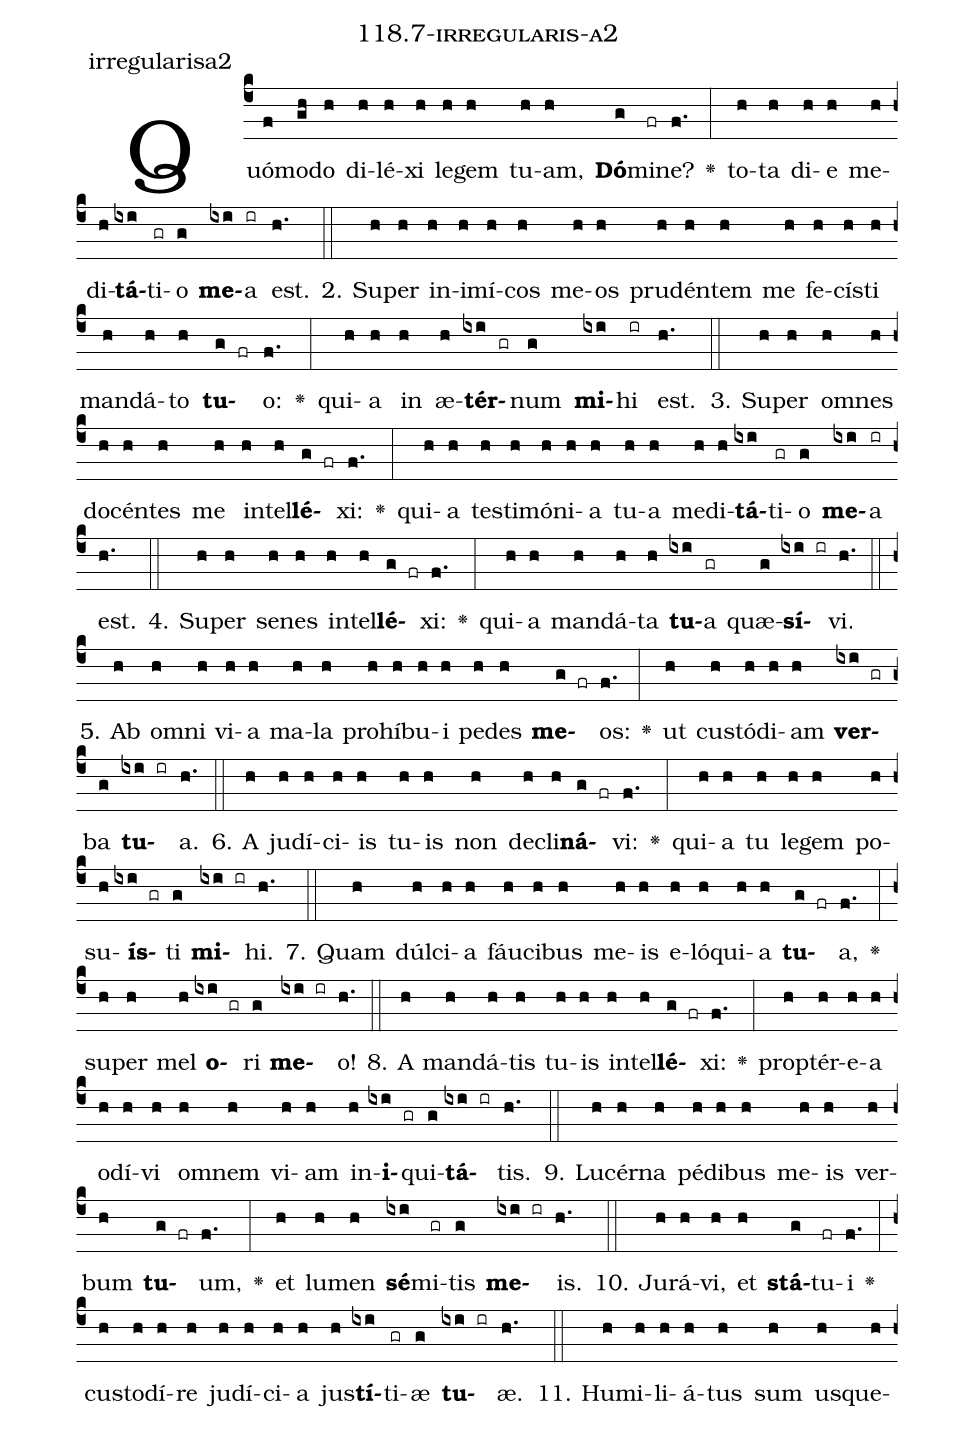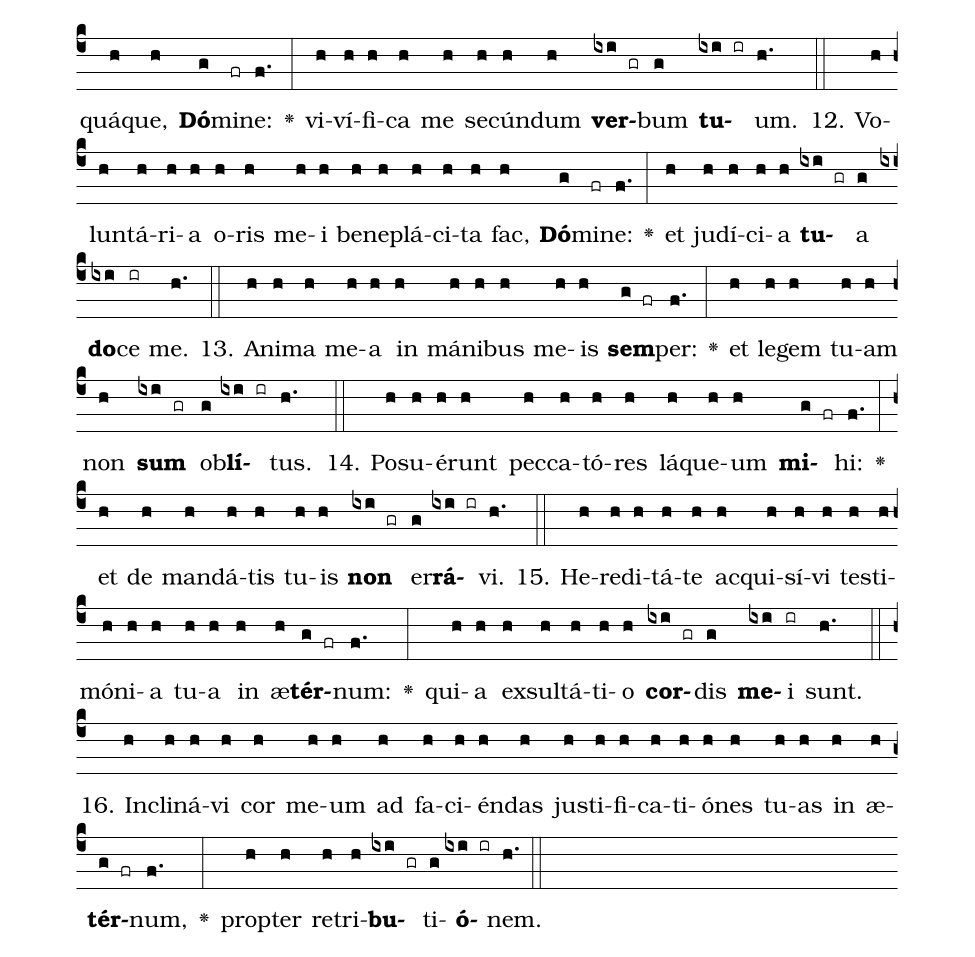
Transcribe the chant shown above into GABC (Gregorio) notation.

name: 118.7-irregularis-a2;
annotation: irregularisa2;
%%
(c4)Quó(f)mo(gh)do(h) di(h)lé(h)xi(h) le(h)gem(h) tu(h)am,(h) <b>Dó</b>(g)mi(fr)ne?(f.) <v>\greheightstar</v>(:) to(h)ta(h) di(h)e(h) me(h)di(h)<b>tá</b>(ixi)ti(gr)o(g) <b>me</b>(ixi)a(ir) est.(h.) (::)
2. Su(h)per(h) in(h)i(h)mí(h)cos(h) me(h)os(h) pru(h)dén(h)tem(h) me(h) fe(h)cís(h)ti(h) man(h)dá(h)to(h) <b>tu</b>(g fr)o:(f.) <v>\greheightstar</v>(:) qui(h)a(h) in(h) æ(h)<b>tér</b>(ixi gr)num(g) <b>mi</b>(ixi)hi(ir) est.(h.) (::)
3. Su(h)per(h) om(h)nes(h) do(h)cén(h)tes(h) me(h) in(h)tel(h)<b>lé</b>(g fr)xi:(f.) <v>\greheightstar</v>(:) qui(h)a(h) tes(h)ti(h)mó(h)ni(h)a(h) tu(h)a(h) me(h)di(h)<b>tá</b>(ixi)ti(gr)o(g) <b>me</b>(ixi)a(ir) est.(h.) (::)
4. Su(h)per(h) se(h)nes(h) in(h)tel(h)<b>lé</b>(g fr)xi:(f.) <v>\greheightstar</v>(:) qui(h)a(h) man(h)dá(h)ta(h) <b>tu</b>(ixi)a(gr) quæ(g)<b>sí</b>(ixi ir)vi.(h.) (::)
5. Ab(h) om(h)ni(h) vi(h)a(h) ma(h)la(h) pro(h)hí(h)bu(h)i(h) pe(h)des(h) <b>me</b>(g fr)os:(f.) <v>\greheightstar</v>(:) ut(h) cus(h)tó(h)di(h)am(h) <b>ver</b>(ixi gr)ba(g) <b>tu</b>(ixi ir)a.(h.) (::)
6. A(h) ju(h)dí(h)ci(h)is(h) tu(h)is(h) non(h) de(h)cli(h)<b>ná</b>(g fr)vi:(f.) <v>\greheightstar</v>(:) qui(h)a(h) tu(h) le(h)gem(h) po(h)su(h)<b>ís</b>(ixi gr)ti(g) <b>mi</b>(ixi ir)hi.(h.) (::)
7. Quam(h) dúl(h)ci(h)a(h) fáu(h)ci(h)bus(h) me(h)is(h) e(h)ló(h)qui(h)a(h) <b>tu</b>(g fr)a,(f.) <v>\greheightstar</v>(:) su(h)per(h) mel(h) <b>o</b>(ixi gr)ri(g) <b>me</b>(ixi ir)o!(h.) (::)
8. A(h) man(h)dá(h)tis(h) tu(h)is(h) in(h)tel(h)<b>lé</b>(g fr)xi:(f.) <v>\greheightstar</v>(:) prop(h)tér(h)e(h)a(h) o(h)dí(h)vi(h) om(h)nem(h) vi(h)am(h) in(h)<b>i</b>(ixi gr)qui(g)<b>tá</b>(ixi ir)tis.(h.) (::)
9. Lu(h)cér(h)na(h) pé(h)di(h)bus(h) me(h)is(h) ver(h)bum(h) <b>tu</b>(g fr)um,(f.) <v>\greheightstar</v>(:) et(h) lu(h)men(h) <b>sé</b>(ixi)mi(gr)tis(g) <b>me</b>(ixi ir)is.(h.) (::)
10. Ju(h)rá(h)vi,(h) et(h) <b>stá</b>(g)tu(fr)i(f.) <v>\greheightstar</v>(:) cus(h)to(h)dí(h)re(h) ju(h)dí(h)ci(h)a(h) jus(h)<b>tí</b>(ixi)ti(gr)æ(g) <b>tu</b>(ixi ir)æ.(h.) (::)
11. Hu(h)mi(h)li(h)á(h)tus(h) sum(h) us(h)que(h)quá(h)que,(h) <b>Dó</b>(g)mi(fr)ne:(f.) <v>\greheightstar</v>(:) vi(h)ví(h)fi(h)ca(h) me(h) se(h)cún(h)dum(h) <b>ver</b>(ixi gr)bum(g) <b>tu</b>(ixi ir)um.(h.) (::)
12. Vo(h)lun(h)tá(h)ri(h)a(h) o(h)ris(h) me(h)i(h) be(h)ne(h)plá(h)ci(h)ta(h) fac,(h) <b>Dó</b>(g)mi(fr)ne:(f.) <v>\greheightstar</v>(:) et(h) ju(h)dí(h)ci(h)a(h) <b>tu</b>(ixi gr)a(g) <b>do</b>(ixi)ce(ir) me.(h.) (::)
13. A(h)ni(h)ma(h) me(h)a(h) in(h) má(h)ni(h)bus(h) me(h)is(h) <b>sem</b>(g fr)per:(f.) <v>\greheightstar</v>(:) et(h) le(h)gem(h) tu(h)am(h) non(h) <b>sum</b>(ixi gr) ob(g)<b>lí</b>(ixi ir)tus.(h.) (::)
14. Po(h)su(h)é(h)runt(h) pec(h)ca(h)tó(h)res(h) lá(h)que(h)um(h) <b>mi</b>(g fr)hi:(f.) <v>\greheightstar</v>(:) et(h) de(h) man(h)dá(h)tis(h) tu(h)is(h) <b>non</b>(ixi gr) er(g)<b>rá</b>(ixi ir)vi.(h.) (::)
15. He(h)re(h)di(h)tá(h)te(h) ac(h)qui(h)sí(h)vi(h) tes(h)ti(h)mó(h)ni(h)a(h) tu(h)a(h) in(h) æ(h)<b>tér</b>(g fr)num:(f.) <v>\greheightstar</v>(:) qui(h)a(h) ex(h)sul(h)tá(h)ti(h)o(h) <b>cor</b>(ixi gr)dis(g) <b>me</b>(ixi)i(ir) sunt.(h.) (::)
16. In(h)cli(h)ná(h)vi(h) cor(h) me(h)um(h) ad(h) fa(h)ci(h)én(h)das(h) jus(h)ti(h)fi(h)ca(h)ti(h)ó(h)nes(h) tu(h)as(h) in(h) æ(h)<b>tér</b>(g fr)num,(f.) <v>\greheightstar</v>(:) prop(h)ter(h) re(h)tri(h)<b>bu</b>(ixi gr)ti(g)<b>ó</b>(ixi ir)nem.(h.) (::)
